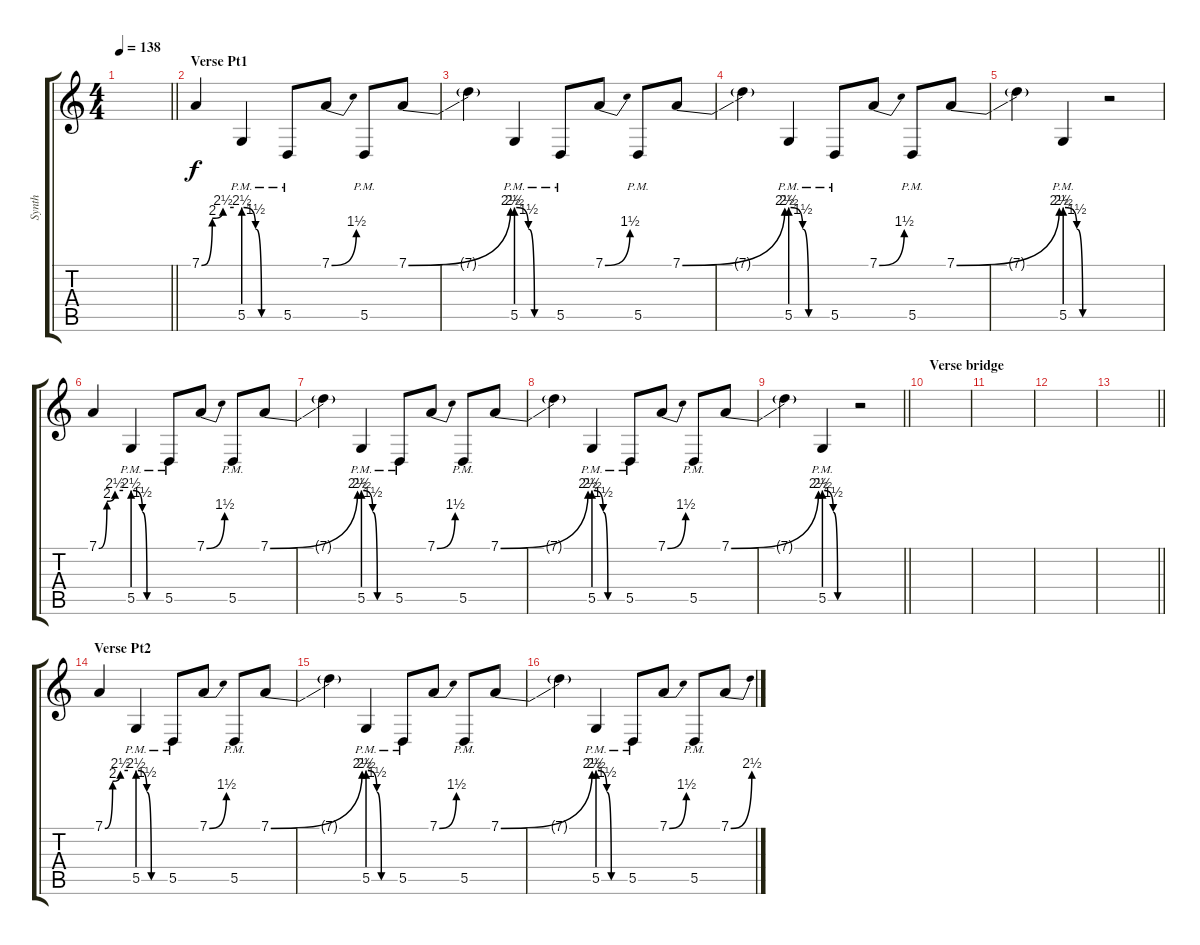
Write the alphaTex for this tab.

\track ("Synth" "Synth") {instrument lead2sawtooth}
\staff {score tabs}
\tuning (D4 B3 G3 D3 A2 D2) {hide}
\ts (4 4)
\tempo 138
\clef g2
\barLineRight lightlight
\ks c
|
\section ("" "Verse Pt1")
7.1{be (custom 0 0 20 8 40 10 60 10)}.4 5.5{be (custom 0 10 20 6 30 0 60 0) pm}.4 5.5{pm}.8 7.1{be (bend 0 0 60 6)}.8 5.5{pm}.8 7.1{be (bend 0 0 60 10)}.8 |
7.1{t}.4 5.5{be (custom 0 10 20 6 30 0 60 0) pm}.4 5.5{pm}.8 7.1{be (bend 0 0 60 6)}.8 5.5{pm}.8 7.1{be (bend 0 0 60 10)}.8 |
7.1{t}.4 5.5{be (custom 0 10 20 6 30 0 60 0) pm}.4 5.5{pm}.8 7.1{be (bend 0 0 60 6)}.8 5.5{pm}.8 7.1{be (bend 0 0 60 10)}.8 |
7.1{t}.4 5.5{be (custom 0 10 20 6 30 0 60 0) pm}.4 r.2 |
7.1{be (custom 0 0 20 8 40 10 60 10)}.4 5.5{be (custom 0 10 20 6 30 0 60 0) pm}.4 5.5{pm}.8 7.1{be (bend 0 0 60 6)}.8 5.5{pm}.8 7.1{be (bend 0 0 60 10)}.8 |
7.1{t}.4 5.5{be (custom 0 10 20 6 30 0 60 0) pm}.4 5.5{pm}.8 7.1{be (bend 0 0 60 6)}.8 5.5{pm}.8 7.1{be (bend 0 0 60 10)}.8 |
7.1{t}.4 5.5{be (custom 0 10 20 6 30 0 60 0) pm}.4 5.5{pm}.8 7.1{be (bend 0 0 60 6)}.8 5.5{pm}.8 7.1{be (bend 0 0 60 10)}.8 |
\barLineRight lightlight
7.1{t}.4 5.5{be (custom 0 10 20 6 30 0 60 0) pm}.4 r.2 |
\section ("" "Verse bridge")
|
|
|
\barLineRight lightlight
|
\section ("" "Verse Pt2")
7.1{be (custom 0 0 20 8 40 10 60 10)}.4 5.5{be (custom 0 10 20 6 30 0 60 0) pm}.4 5.5{pm}.8 7.1{be (bend 0 0 60 6)}.8 5.5{pm}.8 7.1{be (bend 0 0 60 10)}.8 |
7.1{t}.4 5.5{be (custom 0 10 20 6 30 0 60 0) pm}.4 5.5{pm}.8 7.1{be (bend 0 0 60 6)}.8 5.5{pm}.8 7.1{be (bend 0 0 60 10)}.8 |
7.1{t}.4 5.5{be (custom 0 10 20 6 30 0 60 0) pm}.4 5.5{pm}.8 7.1{be (bend 0 0 60 6)}.8 5.5{pm}.8 7.1{be (bend 0 0 60 10)}.8
